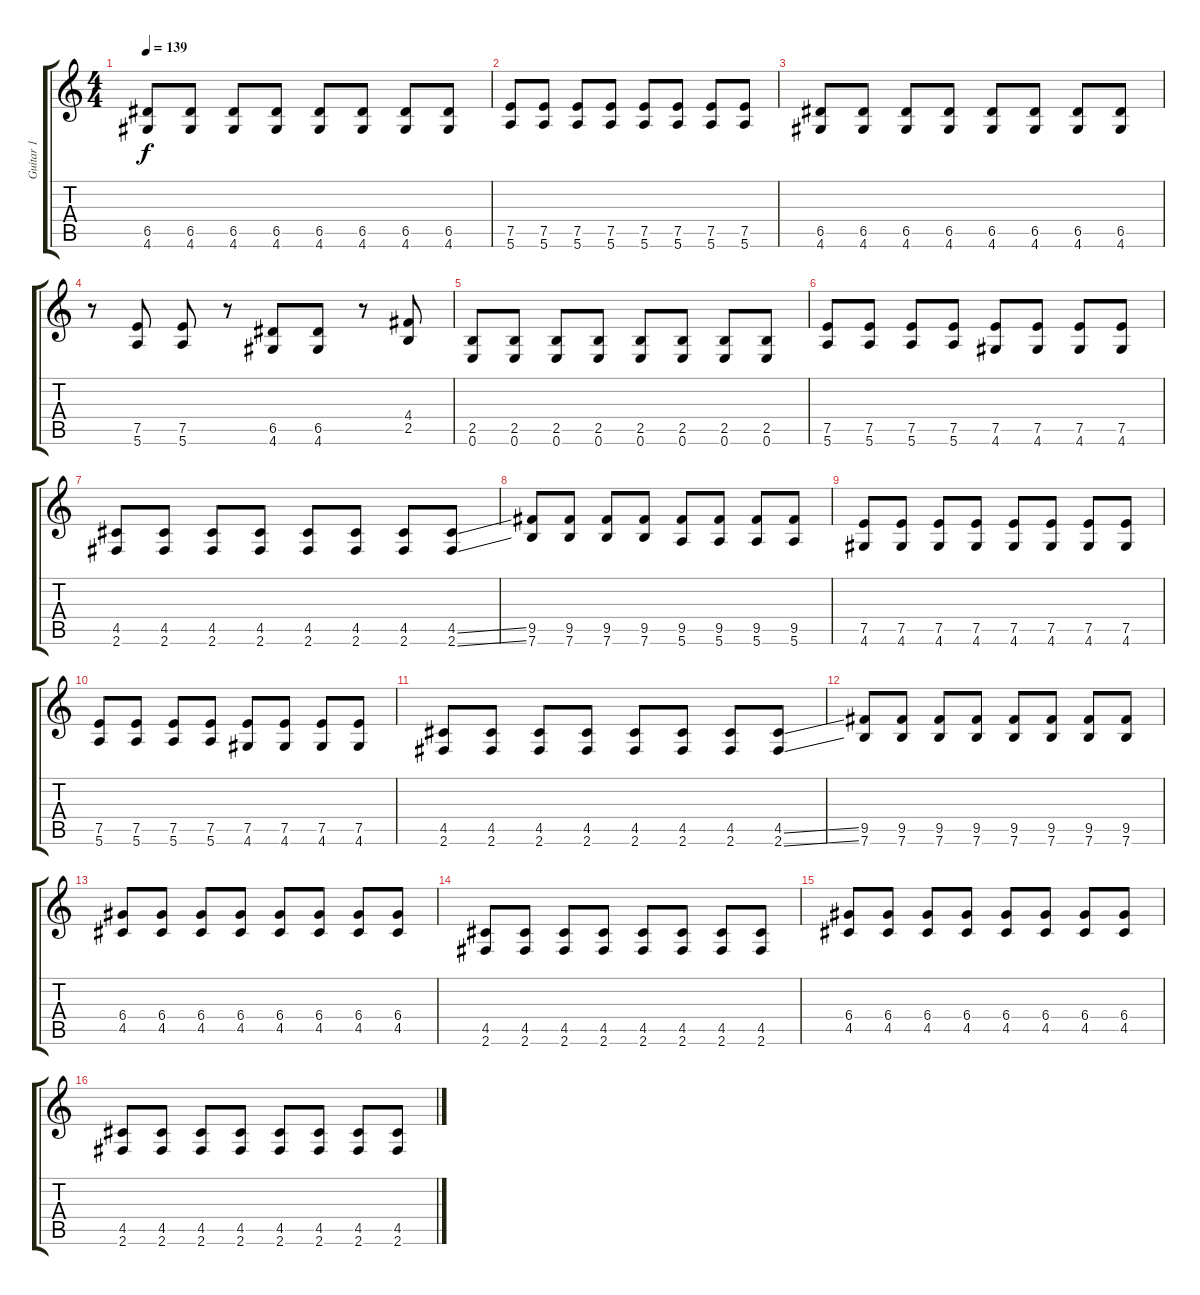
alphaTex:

\track ("Guitar 1" "Guitar 1") {instrument distortionguitar}
\staff {score tabs}
\tuning (E4 B3 G3 D3 A2 E2) {hide}
\ts (4 4)
\tempo 139
\clef g2
\ks c
(6.5 4.6).8{dy f} (6.5 4.6).8 (6.5 4.6).8 (6.5 4.6).8 (6.5 4.6).8 (6.5 4.6).8 (6.5 4.6).8 (6.5 4.6).8 |
(7.5 5.6).8 (7.5 5.6).8 (7.5 5.6).8 (7.5 5.6).8 (7.5 5.6).8 (7.5 5.6).8 (7.5 5.6).8 (7.5 5.6).8 |
(6.5 4.6).8 (6.5 4.6).8 (6.5 4.6).8 (6.5 4.6).8 (6.5 4.6).8 (6.5 4.6).8 (6.5 4.6).8 (6.5 4.6).8 |
r.8 (7.5 5.6).8 (7.5 5.6).8 r.8 (6.5 4.6).8 (6.5 4.6).8 r.8 (4.4 2.5).8 |
(2.5 0.6).8 (2.5 0.6).8 (2.5 0.6).8 (2.5 0.6).8 (2.5 0.6).8 (2.5 0.6).8 (2.5 0.6).8 (2.5 0.6).8 |
(7.5 5.6).8 (7.5 5.6).8 (7.5 5.6).8 (7.5 5.6).8 (7.5 4.6).8 (7.5 4.6).8 (7.5 4.6).8 (7.5 4.6).8 |
(4.5 2.6).8 (4.5 2.6).8 (4.5 2.6).8 (4.5 2.6).8 (4.5 2.6).8 (4.5 2.6).8 (4.5 2.6).8 (4.5{ss} 2.6{ss}).8 |
(9.5 7.6).8 (9.5 7.6).8 (9.5 7.6).8 (9.5 7.6).8 (9.5 5.6).8 (9.5 5.6).8 (9.5 5.6).8 (9.5 5.6).8 |
(7.5 4.6).8 (7.5 4.6).8 (7.5 4.6).8 (7.5 4.6).8 (7.5 4.6).8 (7.5 4.6).8 (7.5 4.6).8 (7.5 4.6).8 |
(7.5 5.6).8 (7.5 5.6).8 (7.5 5.6).8 (7.5 5.6).8 (7.5 4.6).8 (7.5 4.6).8 (7.5 4.6).8 (7.5 4.6).8 |
(4.5 2.6).8 (4.5 2.6).8 (4.5 2.6).8 (4.5 2.6).8 (4.5 2.6).8 (4.5 2.6).8 (4.5 2.6).8 (4.5{ss} 2.6{ss}).8 |
(9.5 7.6).8 (9.5 7.6).8 (9.5 7.6).8 (9.5 7.6).8 (9.5 7.6).8 (9.5 7.6).8 (9.5 7.6).8 (9.5 7.6).8 |
(6.4 4.5).8 (6.4 4.5).8 (6.4 4.5).8 (6.4 4.5).8 (6.4 4.5).8 (6.4 4.5).8 (6.4 4.5).8 (6.4 4.5).8 |
(4.5 2.6).8 (4.5 2.6).8 (4.5 2.6).8 (4.5 2.6).8 (4.5 2.6).8 (4.5 2.6).8 (4.5 2.6).8 (4.5 2.6).8 |
(6.4 4.5).8 (6.4 4.5).8 (6.4 4.5).8 (6.4 4.5).8 (6.4 4.5).8 (6.4 4.5).8 (6.4 4.5).8 (6.4 4.5).8 |
(4.5 2.6).8 (4.5 2.6).8 (4.5 2.6).8 (4.5 2.6).8 (4.5 2.6).8 (4.5 2.6).8 (4.5 2.6).8 (4.5 2.6).8
